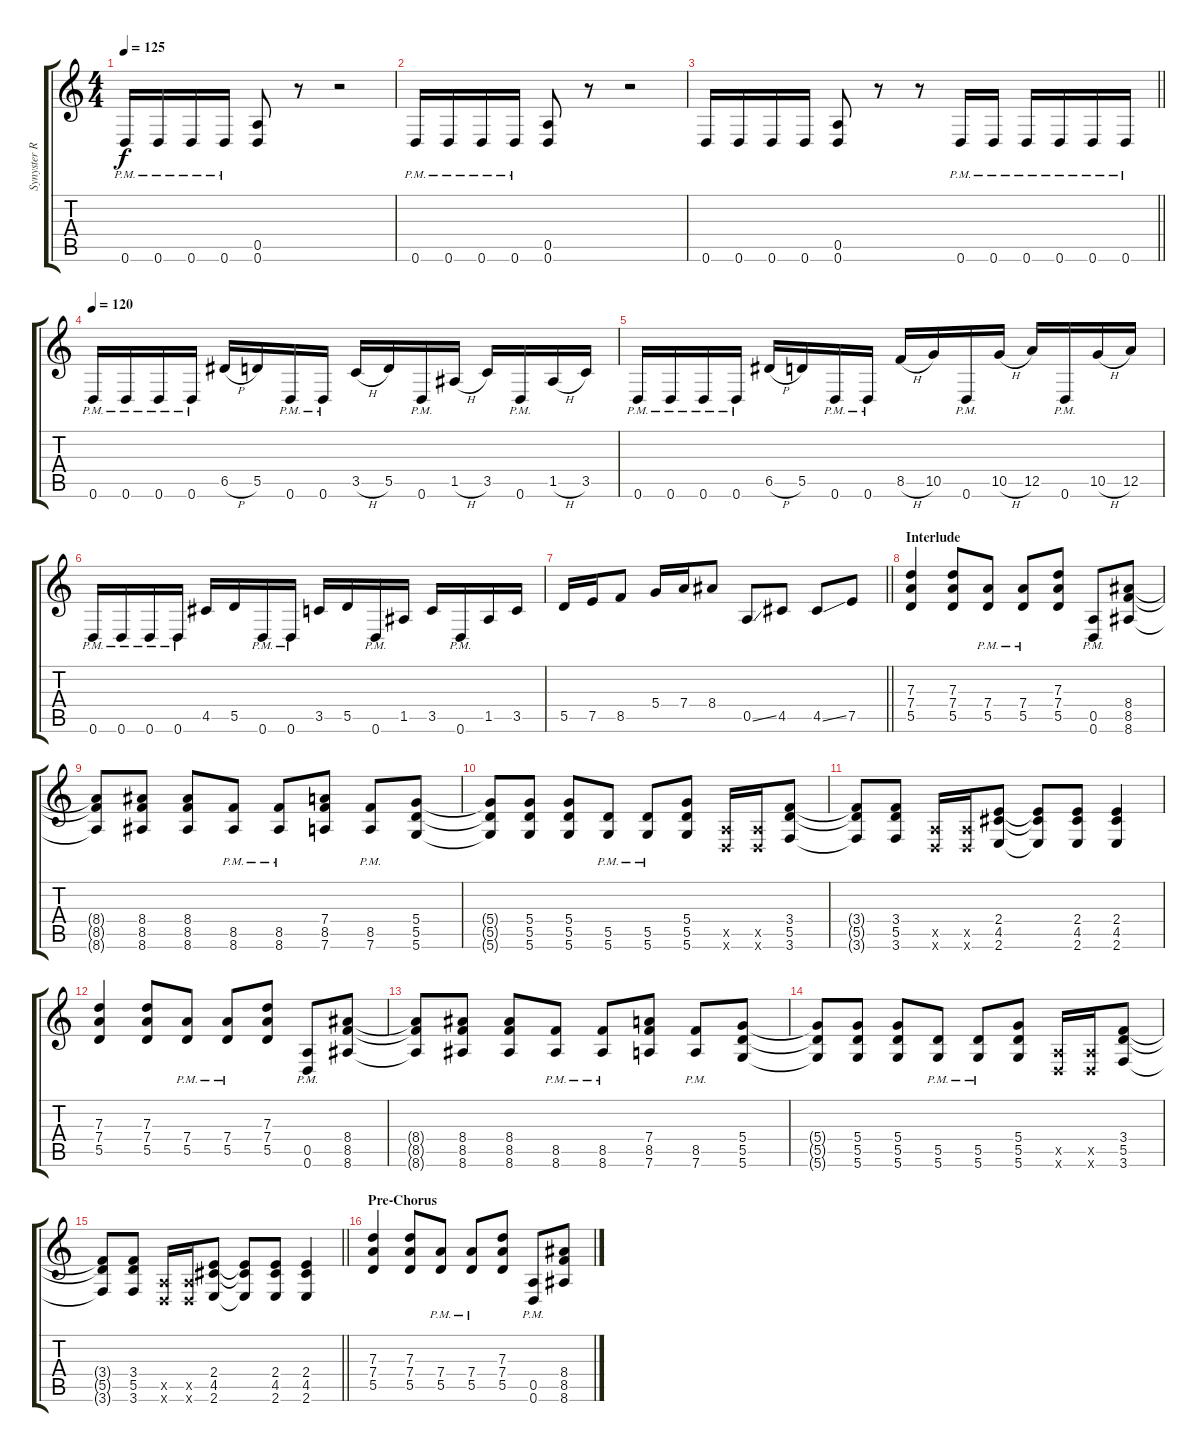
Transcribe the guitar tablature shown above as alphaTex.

\track ("Synyster Rythem" "Synyster R") {instrument distortionguitar}
\staff {score tabs}
\tuning (E4 B3 G3 D3 A2 D2) {hide}
\ts (4 4)
\tempo 125
\clef g2
\ks c
0.6{pm}.16{dy f} 0.6{pm}.16 0.6{pm}.16 0.6{pm}.16 (0.5 0.6).8 r.8 r.2 |
0.6{pm}.16 0.6{pm}.16 0.6{pm}.16 0.6{pm}.16 (0.5 0.6).8 r.8 r.2 |
\barLineRight lightlight
0.6.16 0.6.16 0.6.16 0.6.16 (0.5 0.6).8 r.8 r.8 0.6{pm}.16 0.6{pm}.16 0.6{pm}.16 0.6{pm}.16 0.6{pm}.16 0.6{pm}.16 |
\tempo 120
0.6{pm}.16 0.6{pm}.16 0.6{pm}.16 0.6{pm}.16 6.5{h}.16 5.5.16 0.6{pm}.16 0.6{pm}.16 3.5{h}.16 5.5.16 0.6{pm}.16 1.5{h}.16 3.5.16 0.6{pm}.16 1.5{h}.16 3.5.16 |
0.6{pm}.16 0.6{pm}.16 0.6{pm}.16 0.6{pm}.16 6.5{h}.16 5.5.16 0.6{pm}.16 0.6{pm}.16 8.5{h}.16 10.5.16 0.6{pm}.16 10.5{h}.16 12.5.16 0.6{pm}.16 10.5{h}.16 12.5.16 |
0.6{pm}.16 0.6{pm}.16 0.6{pm}.16 0.6{pm}.16 4.5.16 5.5.16 0.6{pm}.16 0.6{pm}.16 3.5.16 5.5.16 0.6{pm}.16 1.5.16 3.5.16 0.6{pm}.16 1.5.16 3.5.16 |
\barLineRight lightlight
5.5.16 7.5.16 8.5.8 5.4.16 7.4.16 8.4.8 0.5{ss}.8 4.5.8 4.5{ss}.8 7.5.8 |
\section ("" "Interlude")
(7.3 7.4 5.5).4 (7.3 7.4 5.5).8 (7.4{pm} 5.5{pm}).8 (7.4{pm} 5.5{pm}).8 (7.3 7.4 5.5).8 (0.5{pm} 0.6).8 (8.4 8.5 8.6).8 |
(8.4{t} 8.5{t} 8.6{t}).8 (8.4 8.5 8.6).8 (8.4 8.5 8.6).8 (8.5{pm} 8.6{pm}).8 (8.5{pm} 8.6{pm}).8 (7.4 8.5 7.6).8 (8.5{pm} 7.6{pm}).8 (5.4 5.5 5.6).8 |
(5.4{t} 5.5{t} 5.6{t}).8 (5.4 5.5 5.6).8 (5.4 5.5 5.6).8 (5.5{pm} 5.6{pm}).8 (5.5{pm} 5.6{pm}).8 (5.4 5.5 5.6).8 (0.5{x} 0.6{x}).16 (0.5{x} 0.6{x}).16 (3.4 5.5 3.6).8 |
(3.4{t} 5.5{t} 3.6{t}).8 (3.4 5.5 3.6).8 (0.5{x} 0.6{x}).16 (0.5{x} 0.6{x}).16 (2.4 4.5 2.6).8 (2.4{t} 4.5{t} 2.6{t}).8 (2.4 4.5 2.6).8 (2.4 4.5 2.6).4 |
(7.3 7.4 5.5).4 (7.3 7.4 5.5).8 (7.4{pm} 5.5{pm}).8 (7.4{pm} 5.5{pm}).8 (7.3 7.4 5.5).8 (0.5{pm} 0.6).8 (8.4 8.5 8.6).8 |
(8.4{t} 8.5{t} 8.6{t}).8 (8.4 8.5 8.6).8 (8.4 8.5 8.6).8 (8.5{pm} 8.6{pm}).8 (8.5{pm} 8.6{pm}).8 (7.4 8.5 7.6).8 (8.5{pm} 7.6{pm}).8 (5.4 5.5 5.6).8 |
(5.4{t} 5.5{t} 5.6{t}).8 (5.4 5.5 5.6).8 (5.4 5.5 5.6).8 (5.5{pm} 5.6{pm}).8 (5.5{pm} 5.6{pm}).8 (5.4 5.5 5.6).8 (0.5{x} 0.6{x}).16 (0.5{x} 0.6{x}).16 (3.4 5.5 3.6).8 |
\barLineRight lightlight
(3.4{t} 5.5{t} 3.6{t}).8 (3.4 5.5 3.6).8 (0.5{x} 0.6{x}).16 (0.5{x} 0.6{x}).16 (2.4 4.5 2.6).8 (2.4{t} 4.5{t} 2.6{t}).8 (2.4 4.5 2.6).8 (2.4 4.5 2.6).4 |
\section ("" "Pre-Chorus")
(7.3 7.4 5.5).4 (7.3 7.4 5.5).8 (7.4{pm} 5.5{pm}).8 (7.4{pm} 5.5{pm}).8 (7.3 7.4 5.5).8 (0.5{pm} 0.6).8 (8.4 8.5 8.6).8
